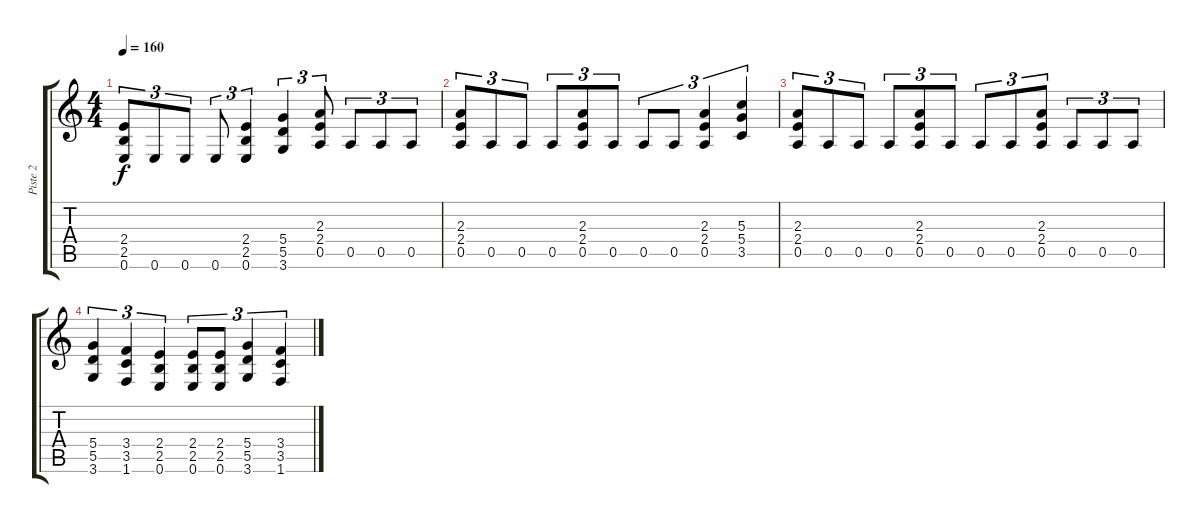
\track ("Piste 2" "Piste 2") {instrument distortionguitar}
\staff {score tabs}
\tuning (E4 B3 G3 D3 A2 E2) {hide}
\ts (4 4)
\tempo 160
\clef g2
\ks c
(2.4 2.5 0.6).8{tu (3 2) dy f} 0.6.8{tu (3 2)} 0.6.8{tu (3 2)} 0.6.8{tu (3 2)} (2.4 2.5 0.6).4{tu (3 2)} (5.4 5.5 3.6).4{tu (3 2)} (2.3 2.4 0.5).8{tu (3 2)} 0.5.8{tu (3 2)} 0.5.8{tu (3 2)} 0.5.8{tu (3 2)} |
(2.3 2.4 0.5).8{tu (3 2)} 0.5.8{tu (3 2)} 0.5.8{tu (3 2)} 0.5.8{tu (3 2)} (2.3 2.4 0.5).8{tu (3 2)} 0.5.8{tu (3 2)} 0.5.8{tu (3 2)} 0.5.8{tu (3 2)} (2.3 2.4 0.5).4{tu (3 2)} (5.3 5.4 3.5).4{tu (3 2)} |
(2.3 2.4 0.5).8{tu (3 2)} 0.5.8{tu (3 2)} 0.5.8{tu (3 2)} 0.5.8{tu (3 2)} (2.3 2.4 0.5).8{tu (3 2)} 0.5.8{tu (3 2)} 0.5.8{tu (3 2)} 0.5.8{tu (3 2)} (2.3 2.4 0.5).8{tu (3 2)} 0.5.8{tu (3 2)} 0.5.8{tu (3 2)} 0.5.8{tu (3 2)} |
(5.4 5.5 3.6).4{tu (3 2)} (3.4 3.5 1.6).4{tu (3 2)} (2.4 2.5 0.6).4{tu (3 2)} (2.4 2.5 0.6).8{tu (3 2)} (2.4 2.5 0.6).8{tu (3 2)} (5.4 5.5 3.6).4{tu (3 2)} (3.4 3.5 1.6).4{tu (3 2)}
